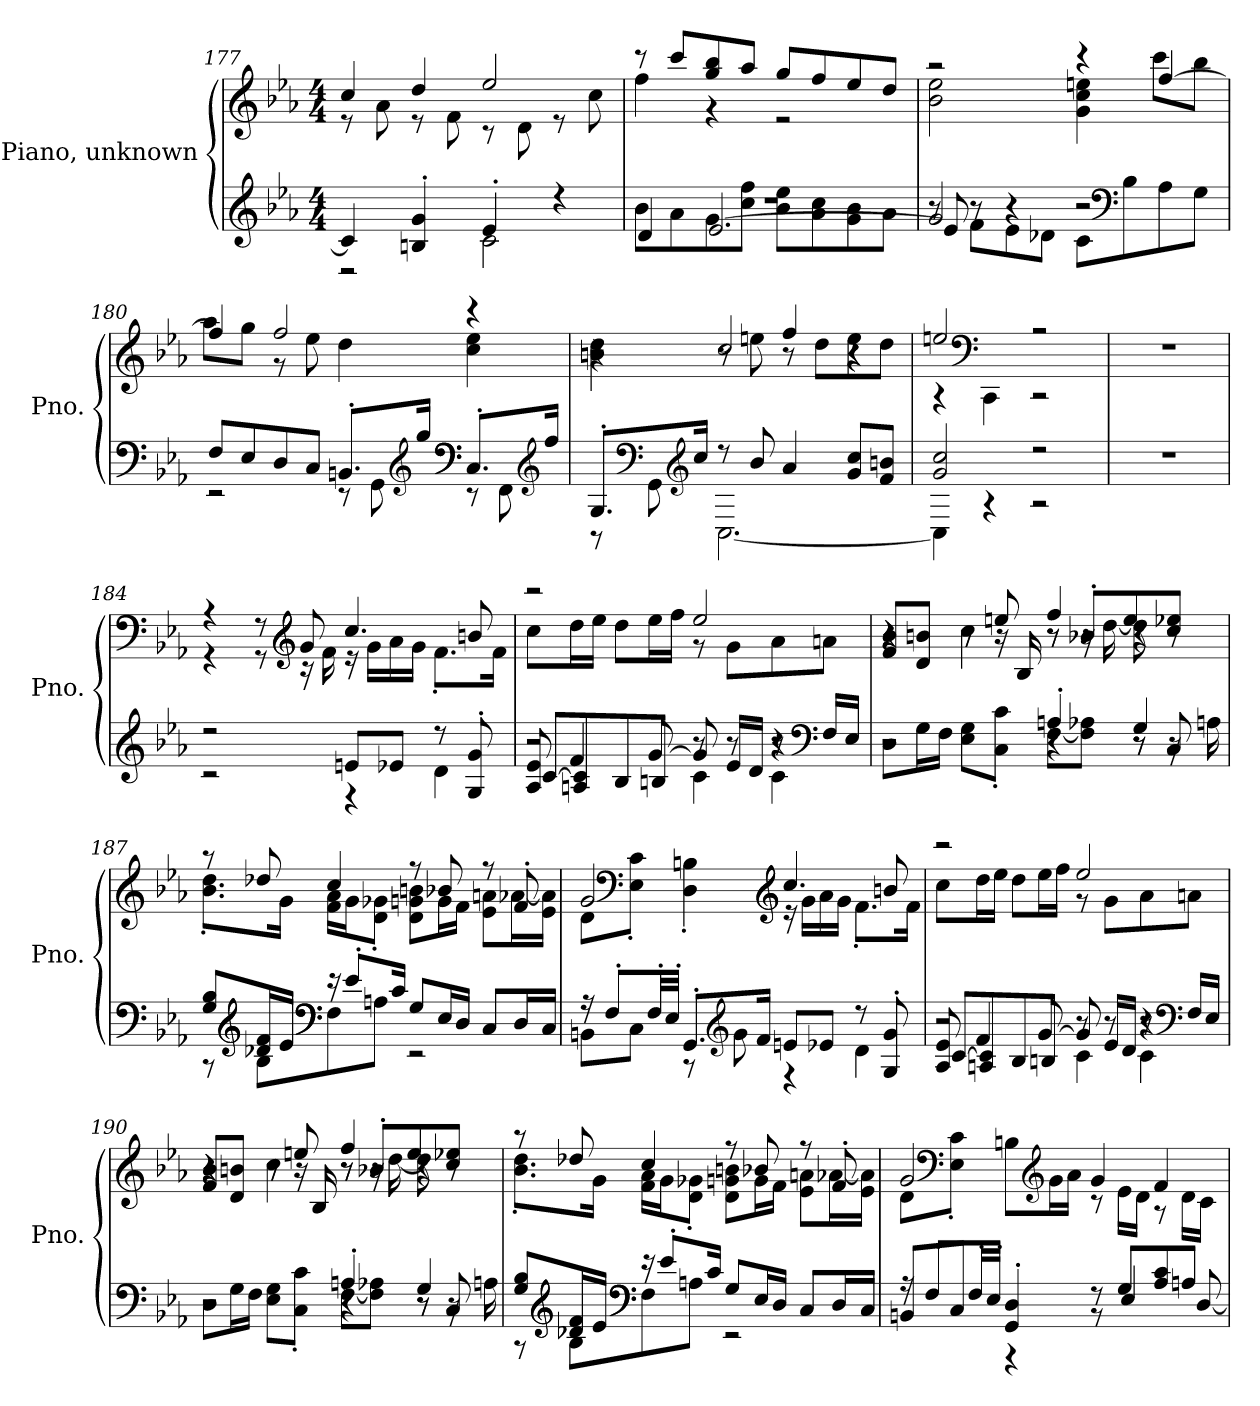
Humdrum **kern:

**kern	**kern
*part1	*part1
*staff2	*staff1
*I"Piano, unknown	*
*I'Pno.	*
*clefG2	*clefG2
*k[b-e-a-]	*k[b-e-a-]
*M4/4	*M4/4
=177	=177
*^	*^
4c/]	2r	4cc/	8r
.	.	.	8a-\
4Bn/' 4g/'	.	4dd/	8r
.	.	.	8f\
4e-'/	2c\	2ee-/	8r
.	.	.	8d\
4r	.	.	8r
.	.	.	8cc\
!!LO:LB:g=z	!!
=178	=178	=178	=178
*	*^	*	*
1r	8b-\L	4d/	8r	4ff\
.	8a-\	.	8ccc/L	.
.	8g\	[2.e-/	8gg/ 8bb-/	4r
.	8cc\ 8ff\J	.	8aa-/J	.
.	8b-\ 8ee-\L	.	8gg/L	2r
.	8a-\ 8cc\	.	8ff/	.
.	8g\ 8b-\	.	8ee-/	.
.	8a-\J	.	8dd/J	.
=179	=179	=179	=179	=179
2g/	8r	8e-/]	2r	2b-\ 2ee-\
.	8f\L	8r	.	.
.	8e-\	4r	.	.
.	8d-X\J	.	.	.
2r	8c\L	2r	4r	4g\ 4cc\ 4een\
*clefF4	*	*	*	*
.	8B-\	.	.	.
.	8A-\	.	[4ff/	8ccc\L
.	8G\J	.	.	8bb-\J
*	*v	*v	*	*
=180	=180	=180	=180
8F/L	2r	4ff/]	8aa-\L
8E-/	.	.	8gg\J
8D/	.	2ff/	8r
8C/J	.	.	8ee-\
8.BBn'/L	8r	.	4dd\
.	8GG\	.	.
*clefG2	*	*	*
16gg/Jk	.	.	.
*clefF4	*	*	*
8.C'/L	8r	4r	4cc\ 4ee-\
.	8FF\	.	.
*clefG2	*	*	*
16ff/Jk	.	.	.
!!LO:PB:g=z
=181	=181	=181	=181
*	*	*	*^
8.G'/L	8r	2r	4bn\ 4dd\	4r
*clefF4	*	*	*	*
.	8GG\	.	.	.
*clefG2	*	*	*	*
16cc/Jk	.	.	.	.
8r	[2.C\	.	8r	2cc/
8b-/	.	.	8een\	.
4a-/	.	4ff/	8r	.
.	.	.	8dd\L	.
8g/ 8cc/L	.	4r	8ee\	4r
8f/ 8bn/J	.	.	8dd\J	.
*	*	*	*v	*v
=182	=182	=182	=182
2g/ 2cc/	4C\]	2een/	4r
*	*	*clefF4	*
.	4r	.	4CC\
2r	2r	2r	2r
*v	*v	*	*
*	*v	*v
=183	=183
1r	1r
=184	=184
*^	*^
2r	2r	4r	4r
.	.	8r	8r
*	*	*clefG2	*
.	.	8g/	16r
.	.	.	16f\
8en/L	4r	4.cc/	16r
.	.	.	16g\LL
8e-X/J	.	.	16a-\
.	.	.	16g\JJ
8r	4d\	.	8.f'\L
8G/' 8g/'	.	8bn/	.
.	.	.	16f\Jk
!!LO:LB:g=z	!!
=185	=185	=185	=185
*	*^	*	*
8A-/ 8e-/	2r	[8c/L	2r	8cc\L
4f/	.	8An/ 8c/]	.	16dd\L
.	.	.	.	16ee-\JJ
.	.	8B-/	.	8dd\L
[8g/	.	8Bn/J	.	16ee-\L
.	.	.	.	16ff\JJ
8g/]	4c\	8r	2ee-/	8r
8r	.	16e-/LL	.	8g\L
.	.	16d/JJ	.	.
4r	4c\	8r	.	8a-\
*clefF4	*	*	*	*
.	.	16F/LL	.	8an\J
.	.	16E-/JJ	.	.
=186	=186	=186	=186	=186
*	*	*	*	*^
2r	8D\L	2r	4r	4r	8f/ 8b-/L
.	16G\L	.	.	.	8d/ 8bn/J
.	16F\JJ	.	.	.	.
.	8E-\ 8G\L	.	8r	4cc\	8r
.	8C\' 8c\'J	.	8een/	.	16r
.	.	.	.	.	16B-/
4An'/	[8F\L	4r	4ff/	8r	8r
.	8F\] 8A-X\J	.	.	16r	8b-X'/L
.	.	.	.	[16dd\	.
4G/	8r	8r	4r	8dd\]	8ee/
.	16r	8C/	.	8r	8cc/ 8ee-X/J
.	16An\	.	.	.	.
*	*v	*v	*	*	*
*	*	*	*v	*v
!!LO:LB:g=z
=187	=187	=187	=187
8G/ 8B-/L	8r	8r	8.b-\' 8.dd\'L
*clefG2	*	*	*
16d-X/ 16f/L	8B-\L	8dd-X/	.
16e-/JJ	.	.	16g\Jk
*clefF4	*	*	*
16r	8F\	4cc/	16f\ 16a-\LL
8e-'/L	.	.	16g\J
.	8An\J	.	8d\' 8g-X\'J
16c/Jk	.	.	.
8G/L	2r	8r	8d\ 8gn\ 8bn\L
16E-/L	.	8b-X/	16g\L
16D/JJ	.	.	16f\JJ
8C/L	.	8r	8e-\ 8an\L
16D/L	.	8f'/	[16a-X\L
16C/JJ	.	.	16e-\ 16a-\]JJ
=188	=188	=188	=188
16r	8BBn\L	2g/	8d\L
8F'/L	.	.	.
*	*	*clefF4	*
.	8C\J	.	8E-\' 8c\'J
32F'/LL	.	.	.
32E-'/JJJ	.	.	.
8.GG'/L	8r	.	4D\' 4Bn\'
*clefG2	*	*	*
.	8g\	.	.
16f/Jk	.	.	.
*	*	*clefG2	*
8en/L	4r	4.cc/	16r
.	.	.	16g\LL
8e-X/J	.	.	16a-\
.	.	.	16g\JJ
8r	4d\	.	8.f'\L
8G/' 8g/'	.	8bn/	.
.	.	.	16f\Jk
!!LO:LB:g=z	!!
=189	=189	=189	=189
*	*^	*	*
8A-/ 8e-/	2r	[8c/L	2r	8cc\L
4f/	.	8An/ 8c/]	.	16dd\L
.	.	.	.	16ee-\JJ
.	.	8B-/	.	8dd\L
[8g/	.	8Bn/J	.	16ee-\L
.	.	.	.	16ff\JJ
8g/]	4c\	8r	2ee-/	8r
8r	.	16e-/LL	.	8g\L
.	.	16d/JJ	.	.
4r	4c\	8r	.	8a-\
*clefF4	*	*	*	*
.	.	16F/LL	.	8an\J
.	.	16E-/JJ	.	.
=190	=190	=190	=190	=190
*	*	*	*	*^
2r	8D\L	2r	4r	4r	8f/ 8b-/L
.	16G\L	.	.	.	8d/ 8bn/J
.	16F\JJ	.	.	.	.
.	8E-\ 8G\L	.	8r	4cc\	8r
.	8C\' 8c\'J	.	8een/	.	16r
.	.	.	.	.	16B-/
4An'/	[8F\L	4r	4ff/	8r	8r
.	8F\] 8A-X\J	.	.	16r	8b-X'/L
.	.	.	.	[16dd\	.
4G/	8r	8r	4r	8dd\]	8ee/
.	16r	8C/	.	8r	8cc/ 8ee-X/J
.	16An\	.	.	.	.
*	*v	*v	*	*	*
*	*	*	*v	*v
!!LO:LB:g=z
=191	=191	=191	=191
8G/ 8B-/L	8r	8r	8.b-\' 8.dd\'L
*clefG2	*	*	*
16d-X/ 16f/L	8B-\L	8dd-X/	.
16e-/JJ	.	.	16g\Jk
*clefF4	*	*	*
16r	8F\	4cc/	16f\ 16a-\LL
8e-'/L	.	.	16g\J
.	8An\J	.	8d\' 8g-X\'J
16c/Jk	.	.	.
8G/L	2r	8r	8d\ 8gn\ 8bn\L
16E-/L	.	8b-X/	16g\L
16D/JJ	.	.	16f\JJ
8C/L	.	8r	8e-\ 8an\L
16D/L	.	8f'/	[16a-X\L
16C/JJ	.	.	16e-\ 16a-\]JJ
=192	=192	=192	=192
16r	8BBn/L	2g/	8d\L
8F'/L	.	.	.
*	*	*clefF4	*
.	8C/J	.	8E-\' 8c\'J
32F'/LL	.	.	.
32E-'/JJJ	.	.	.
4GG/' 4D/'	4r	.	8Bn\L
*	*	*clefG2	*
.	.	.	16g\L
.	.	.	16a-\JJ
8r	8r	4g/	8r
8G/L	4E-/	.	16e-\LL
.	.	.	16d\JJ
8A-/ 8c/	.	4f/	8r
8An/J	[8D/	.	16d\LL
.	.	.	16c\JJ
*v	*v	*	*
*	*v	*v
=	=
*-	*-
